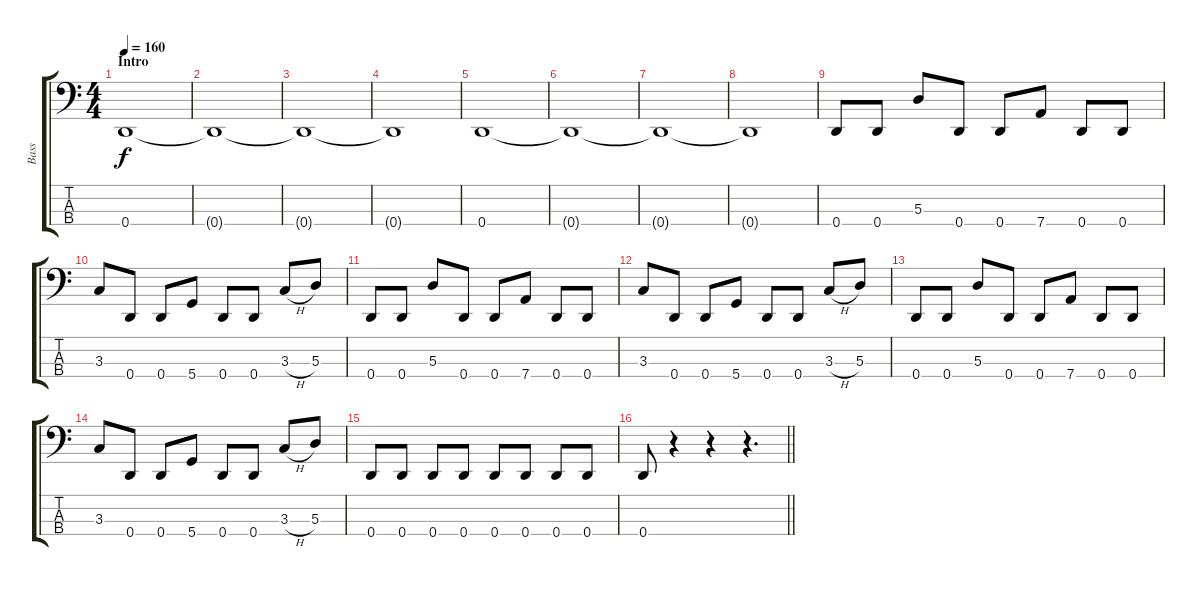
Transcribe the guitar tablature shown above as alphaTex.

\track ("Bass" "Bass") {instrument electricbasspick}
\staff {score tabs}
\tuning (G2 D2 A1 D1) {hide}
\ts (4 4)
\section ("" "Intro")
\tempo 160
\clef f4
\ks c
0.4.1{dy f instrument electricbasspick} |
0.4{t}.1 |
0.4{t}.1 |
0.4{t}.1 |
0.4.1 |
0.4{t}.1 |
0.4{t}.1 |
0.4{t}.1 |
0.4.8 0.4.8 5.3.8 0.4.8 0.4.8 7.4.8 0.4.8 0.4.8 |
3.3.8 0.4.8 0.4.8 5.4.8 0.4.8 0.4.8 3.3{h}.8 5.3.8 |
0.4.8 0.4.8 5.3.8 0.4.8 0.4.8 7.4.8 0.4.8 0.4.8 |
3.3.8 0.4.8 0.4.8 5.4.8 0.4.8 0.4.8 3.3{h}.8 5.3.8 |
0.4.8 0.4.8 5.3.8 0.4.8 0.4.8 7.4.8 0.4.8 0.4.8 |
3.3.8 0.4.8 0.4.8 5.4.8 0.4.8 0.4.8 3.3{h}.8 5.3.8 |
0.4.8 0.4.8 0.4.8 0.4.8 0.4.8 0.4.8 0.4.8 0.4.8 |
\barLineRight lightlight
0.4.8 r.4 r.4 r.4{d}
